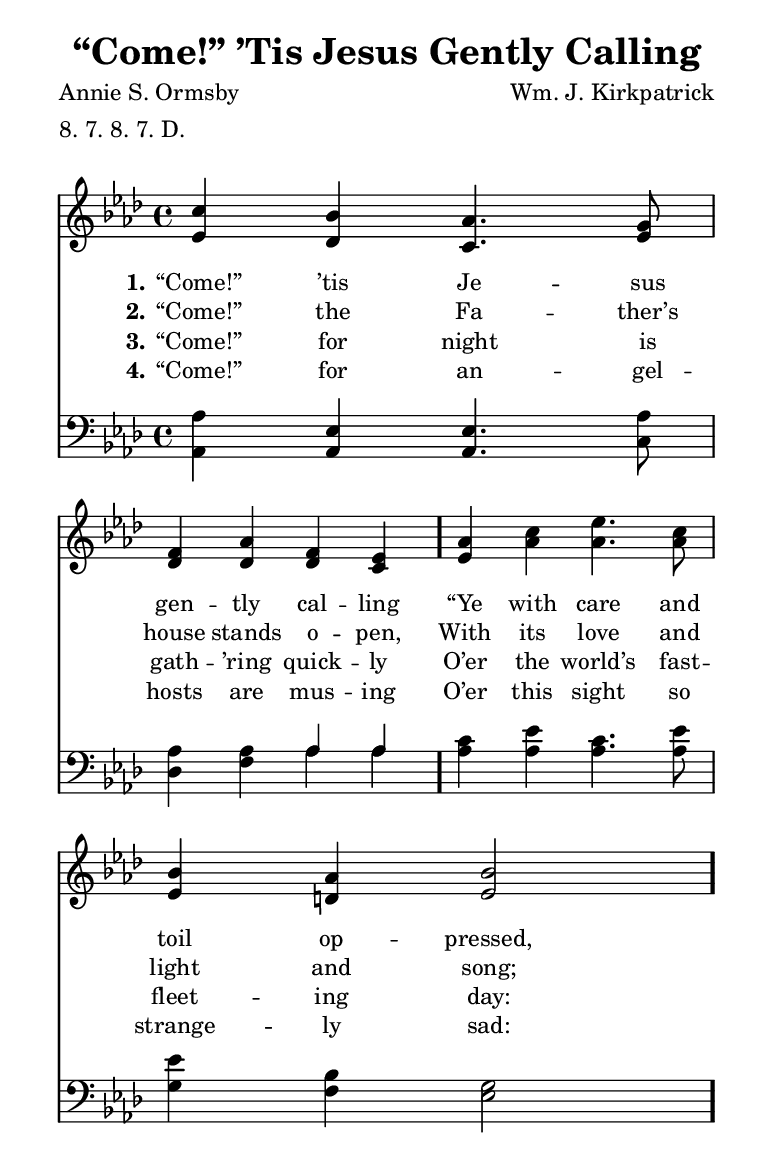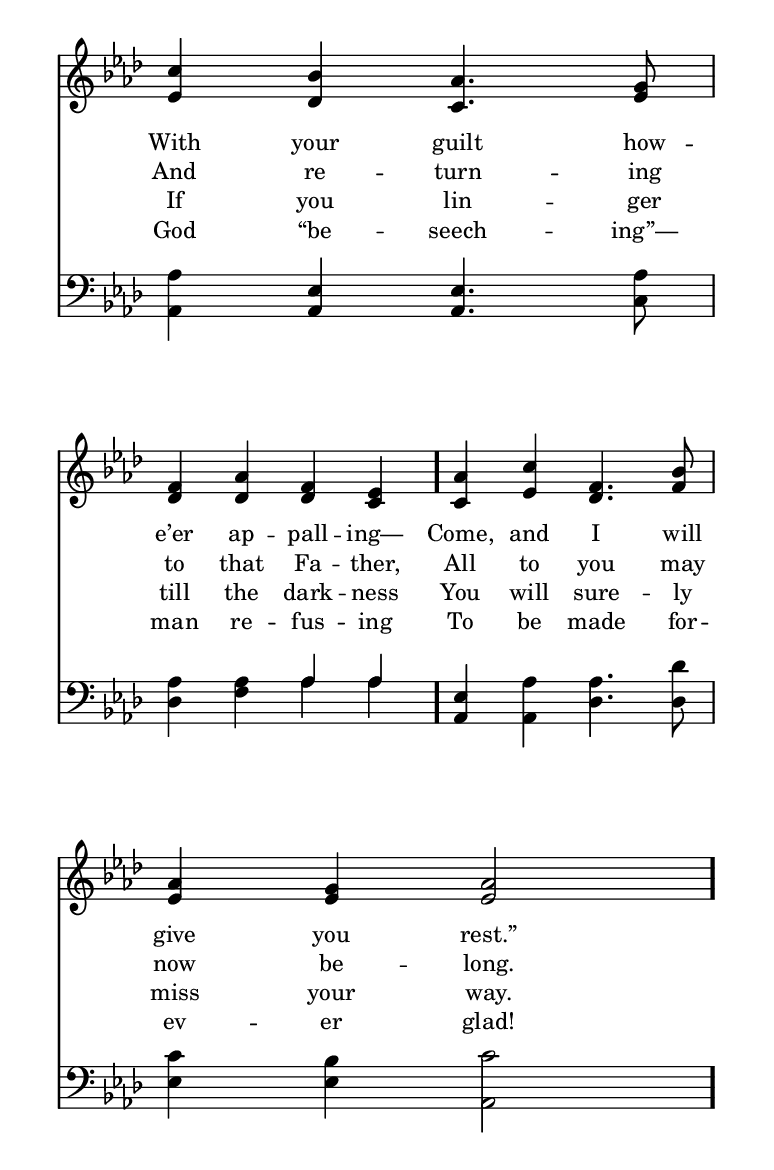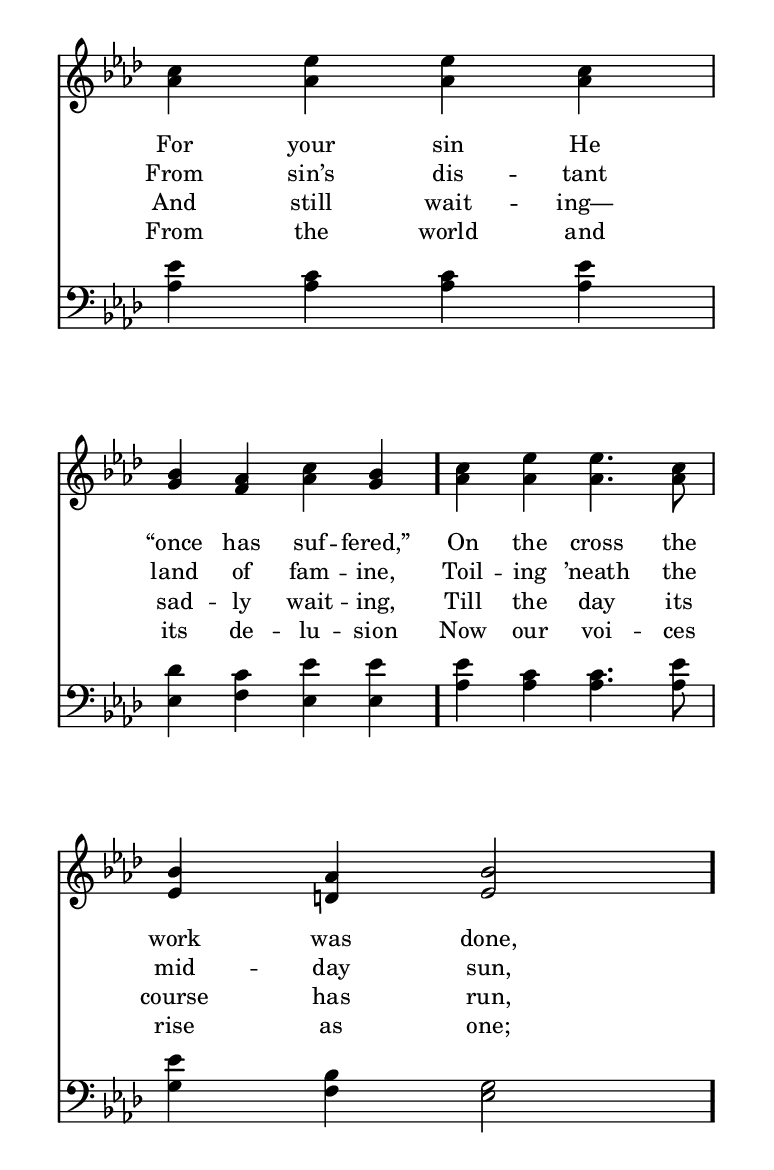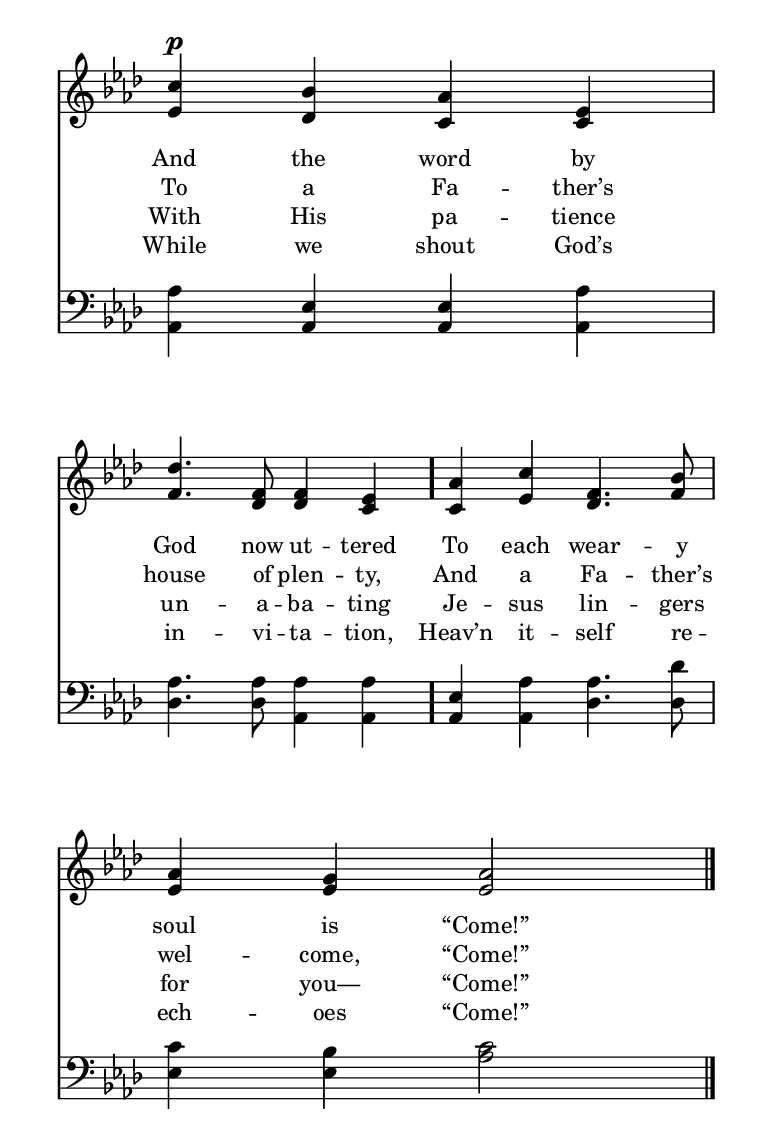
\include "common/global.ily"
\paper {
  \include "common/paper.ily"
  %ragged-bottom = ##t
  %ragged-last-bottom = ##t
  %systems-per-page = ##f
  %page-count = ##f
}

\header{
  hymnnumber = "1"
  title = "“Come!” ’Tis Jesus Gently Calling"
  tunename = "’Tis So Sweet to Trust in Jesus"
  meter = "8. 7. 8. 7. D."
  poet = "Annie S. Ormsby"
  composer = "Wm. J. Kirkpatrick"
  %copyright = ""
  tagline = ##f
}

% for fermata in MIDI
ta = { \tempo 4=90 }
tb = { \tempo 4=45 }

patternAA = { c4 c4 | c4. c8 c4 c4 | c4( c4) } % Line 1 soprano / alto / bass, Line 3 soprano
patternAB = { c4 c4 | c4. c8 c4 c4 | c2 } % Line 1 tenor, Line 2 soprano, Line 3 tenor, Line 4 soprano / alto / tenor
patternAC = { c4 c8[ c8 ] | c4. c8 c4 c4 | c2 } % Refrain line 4 soprano

patternBA = { c4 c4 | c4 c4 c4 c4 | c2 } % Line 2 alto, Line 3 alto / bass, Line 4 bass, Refrain line 1 / 2 tenor / bass, Refrain line 3 tenor, Refrain line 4 bass
patternBB = { c4 c4 | c4 c4 c4 c4 | c4( c4) } % Refrain line 1 / 2 soprano / alto, Refrain line 3 bass
patternBC = { c4. c8 | c4 c4 c4 c4 | c2 } % Refrain line 3 soprano

global = {
  \include "common/overrides.ily"
  \override Staff.TimeSignature.style = #'()
  \time 4/4
  \override Score.MetronomeMark.transparent = ##t % hide all fermata changes too
  \ta
  \key aes \major
  \autoBeamOff
}

notesSoprano = {
\global
\relative a' {
  c4 bes aes4. g8 f4 aes f ees     \noBreak | aes4 c ees4. c8 bes4 aes bes2 \break
  c4 bes aes4. g8 f4 aes f ees     \noBreak | aes4 c f,4. bes8 aes4 g aes2 \break
  c4 ees ees c bes aes c bes       \noBreak | c ees ees4. c8 bes4 aes bes2 \break
  % TODO actually make MIDI output soft
	% Used to use c4^\p here but that made only the soprano soft, and putting it
	% in every voice resulted in too many p's.
  c4^\markup { \dynamic p } bes aes ees des'4. f,8 f4 ees \noBreak | aes c f,4. bes8 aes4 g aes2 \break

\bar "|."
}
}

notesAlto = {
\global
\relative e' {

  ees4 des c4. ees8 des4 des des c \noBreak | ees4 aes aes4. aes8 ees4 d ees2 \break
  ees4 des c4. ees8 des4 des des c \noBreak | c4 ees des4. f8 ees4 ees ees2 \break
  aes4 aes aes aes g f aes g       \noBreak | aes aes aes4. aes8 ees4 d ees2 \break
  ees4 des c c f4. des8 des4 c     \noBreak | c ees des4. f8 ees4 ees ees2 \break

}
}

notesTenor = {
\global
\relative a {

  aes4 ees ees4. aes8 aes4 aes \new Voice { \voiceOne aes aes } \noBreak | c4 ees c4. ees8 ees4 bes g2 \break
  aes4 ees ees4. aes8 aes4 aes \new Voice { \voiceOne aes aes } \noBreak | ees4 aes aes4. des8 c4 bes c2 \break
  ees4 c c ees des c ees ees                                    \noBreak | ees c c4. ees8 ees4 bes g2 \break
  aes4 ees ees aes aes4. aes8 aes4 aes                          \noBreak | ees aes aes4. des8 c4 bes c2 \break

}
}

notesBass = {
\global
\relative a, {

  aes4 aes aes4. c8 des4 f \new Voice { \voiceTwo aes aes }  \noBreak | aes4 aes aes4. aes8 g4 f ees2 \break
  aes,4 aes aes4. c8 des4 f \new Voice { \voiceTwo aes aes } \noBreak | aes,4 aes des4. des8 ees4 ees aes,2 \break
  aes'4 aes aes aes ees f ees ees                            \noBreak | aes aes aes4. aes8 g4 f ees2 \break
  aes,4 aes aes aes des4. des8 aes4 aes                      \noBreak | aes aes des4. des8 ees4 ees aes2 \break

}
}

wordsA = \lyricmode {
\set stanza = "1."

“Come!” ’tis Je -- sus gen -- tly cal -- ling \bar "."
“Ye with care and toil op -- pressed, \bar "." \break
With your guilt how -- e’er ap -- pall -- ing— \bar "."
Come, and I will give you rest.” \bar "." \break
For your sin He “once has suf -- fered,” \bar "."
On the cross the work was done, \bar "." \break
And the word by God now ut -- tered \bar "."
To each wear -- y soul is “Come!” \bar "."

}

wordsB = \lyricmode {
\set stanza = "2."

“Come!” the Fa -- ther’s house stands o -- pen,
With its love and light and song;
And re -- turn -- ing to that Fa -- ther,
All to you may now be -- long.
From sin’s dis -- tant land of fam -- ine,
Toil -- ing ’neath the mid -- day sun,
To a Fa -- ther’s house of plen -- ty,
And a Fa -- ther’s wel -- come, “Come!”

}

wordsC = \lyricmode {
\set stanza = "3."

“Come!” for night is gath -- ’ring quick -- ly
O’er the world’s fast -- fleet -- ing day:
If you lin -- ger till the dark -- ness
You will sure -- ly miss your way.
And still wait -- ing— sad -- ly wait -- ing,
Till the day its course has run,
With His pa -- tience un -- a -- ba -- ting
Je -- sus lin -- gers for you— “Come!”

}

wordsD = \lyricmode {
\set stanza = "4."

“Come!” for an -- gel -- hosts are mus -- ing
O’er this sight so strange -- ly sad:
God “be -- seech -- ing”— man re -- fus -- ing
To be made for -- ev -- er glad!
From the world and its de -- lu -- sion
Now our voi -- ces rise as one;
While we shout God’s in -- vi -- ta -- tion,
Heav’n it -- self re -- ech -- oes “Come!”

}

\score {
  \context ChoirStaff <<
    \context Staff <<
      \set ChoirStaff.systemStartDelimiter = #'SystemStartBar
      \partcombine #'(2 . 9) \notesSoprano \notesAlto
      \context NullVoice = sopranos { \voiceOne << \notesSoprano >> }
      \context Lyrics = one   \lyricsto sopranos \wordsA
      \context Lyrics = two   \lyricsto sopranos \wordsB
      \context Lyrics = three \lyricsto sopranos \wordsC
      \context Lyrics = four  \lyricsto sopranos \wordsD
    >>
    \context Staff = men <<
      \clef bass
      \partcombine #'(2 . 9) \notesTenor \notesBass
    >>
  >>
  \layout {
    \include "common/layout.ily"
  }
  \midi{
    \include "common/midi.ily"
  }
}

\version "2.19.49"  % necessary for upgrading to future LilyPond versions.

% vi:set et ts=2 sw=2 ai nocindent syntax=lilypond:
